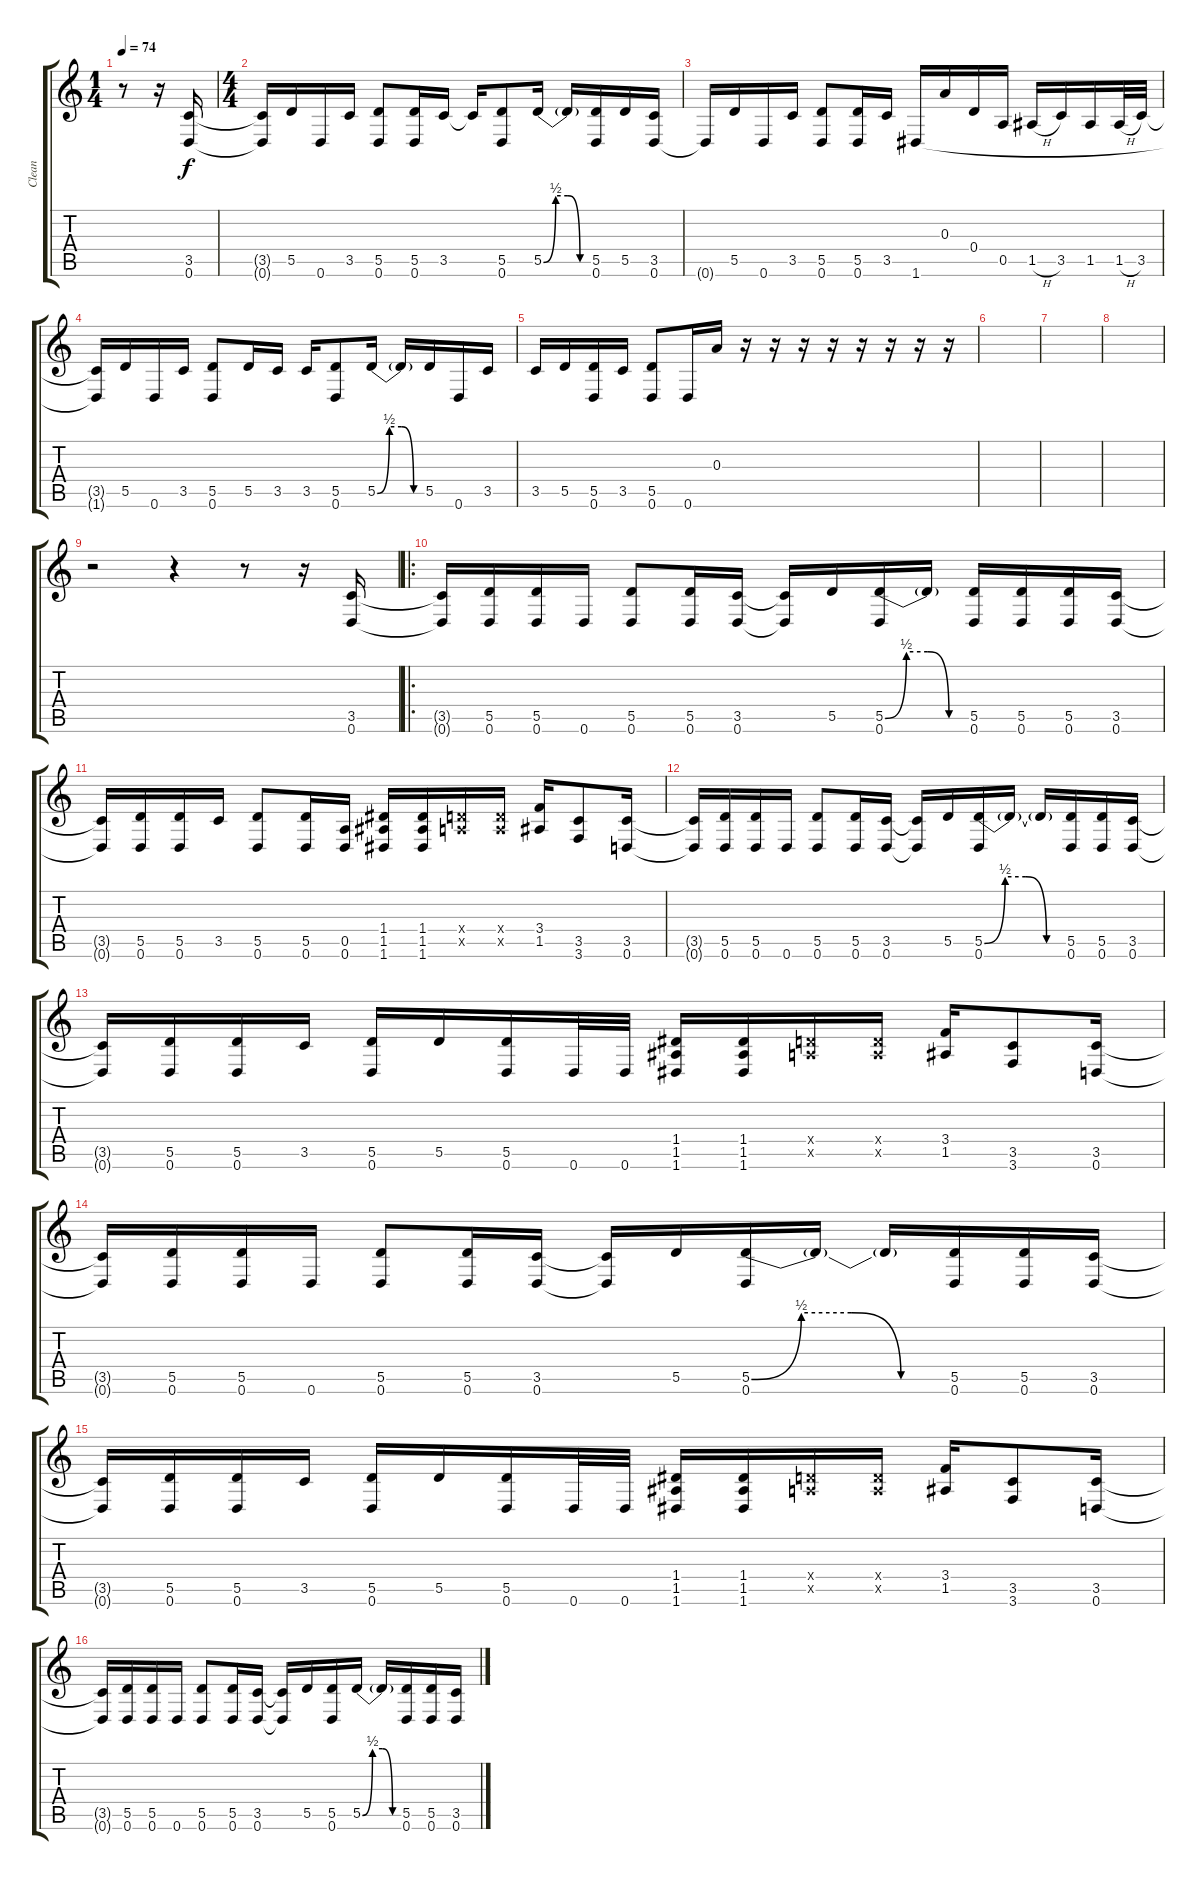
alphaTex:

\track ("Clean" "Clean") {instrument electricguitarclean}
\staff {score tabs}
\tuning (D4 D4 A3 D3 A2 D2) {hide}
\ts (1 4)
\tempo 74
\clef g2
\ks c
r.8{dy f instrument electricguitarclean} r.16 (3.5 0.6).16 |
\ts (4 4)
(3.5{t} 0.6{t}).16 5.5.16 0.6.16 3.5.16 (5.5 0.6).8 (5.5 0.6).16 3.5.16 3.5{t}.16 (5.5 0.6).8 5.5{be (custom 0 0 15 2 30 2 45 0 60 0)}.16 5.5{t}.16 (5.5 0.6).16 5.5.16 (3.5 0.6).16 |
0.6{t}.16 5.5.16 0.6.16 3.5.16 (5.5 0.6).8 (5.5 0.6).16 3.5.16 1.6.16 0.3.16 0.4.16 0.5.16 1.5{h}.16 3.5.16 1.5.16 1.5{h}.32 3.5.32 |
(3.5{t} 1.6{t}).16 5.5.16 0.6.16 3.5.16 (5.5 0.6).8 5.5.16 3.5.16 3.5.16 (5.5 0.6).8 5.5{be (custom 0 0 15 2 30 2 45 0 60 0)}.16 5.5{t}.16 5.5.16 0.6.16 3.5.16 |
3.5.16 5.5.16 (5.5 0.6).16 3.5.16 (5.5 0.6).8 0.6.16 0.3.16 r.16 r.16 r.16 r.16 r.16 r.16 r.16 r.16 |
|
|
|
r.2 r.4 r.8 r.16 (3.5 0.6).16 |
\ro
(3.5{t} 0.6{t}).16 (5.5 0.6).16 (5.5 0.6).16 0.6.16 (5.5 0.6).8 (5.5 0.6).16 (3.5 0.6).16 (3.5{t} 0.6{t}).16 5.5.16 (5.5{be (custom 0 0 15 2 30 2 45 0 60 0)} 0.6).16 5.5{t}.16 (5.5 0.6).16 (5.5 0.6).16 (5.5 0.6).16 (3.5 0.6).16 |
(3.5{t} 0.6{t}).16 (5.5 0.6).16 (5.5 0.6).16 3.5.16 (5.5 0.6).8 (5.5 0.6).16 (0.5 0.6).16 (1.4 1.5 1.6).16 (1.4 1.5 1.6).16 (0.4{x} 0.5{x}).16 (0.4{x} 0.5{x}).16 (3.4 1.5).16 (3.5 3.6).8 (3.5 0.6).16 |
(3.5{t} 0.6{t}).16 (5.5 0.6).16 (5.5 0.6).16 0.6.16 (5.5 0.6).8 (5.5 0.6).16 (3.5 0.6).16 (3.5{t} 0.6{t}).16 5.5.16 (5.5{be (custom 0 0 15 2 30 2 45 0 60 0)} 0.6).16 5.5{t}.16 5.5{t}.16 (5.5 0.6).16 (5.5 0.6).16 (3.5 0.6).16 |
(3.5{t} 0.6{t}).16 (5.5 0.6).16 (5.5 0.6).16 3.5.16 (5.5 0.6).16 5.5.16 (5.5 0.6).16 0.6.32 0.6.32 (1.4 1.5 1.6).16 (1.4 1.5 1.6).16 (0.4{x} 0.5{x}).16 (0.4{x} 0.5{x}).16 (3.4 1.5).16 (3.5 3.6).8 (3.5 0.6).16 |
(3.5{t} 0.6{t}).16 (5.5 0.6).16 (5.5 0.6).16 0.6.16 (5.5 0.6).8 (5.5 0.6).16 (3.5 0.6).16 (3.5{t} 0.6{t}).16 5.5.16 (5.5{be (custom 0 0 15 2 30 2 45 0 60 0)} 0.6).16 5.5{t}.16 5.5{t}.16 (5.5 0.6).16 (5.5 0.6).16 (3.5 0.6).16 |
(3.5{t} 0.6{t}).16 (5.5 0.6).16 (5.5 0.6).16 3.5.16 (5.5 0.6).16 5.5.16 (5.5 0.6).16 0.6.32 0.6.32 (1.4 1.5 1.6).16 (1.4 1.5 1.6).16 (0.4{x} 0.5{x}).16 (0.4{x} 0.5{x}).16 (3.4 1.5).16 (3.5 3.6).8 (3.5 0.6).16 |
(3.5{t} 0.6{t}).16 (5.5 0.6).16 (5.5 0.6).16 0.6.16 (5.5 0.6).8 (5.5 0.6).16 (3.5 0.6).16 (3.5{t} 0.6{t}).16 5.5.16 (5.5 0.6).16 5.5{be (custom 0 0 15 2 30 2 45 0 60 0)}.16 5.5{t}.16 (5.5 0.6).16 (5.5 0.6).16 (3.5 0.6).16
